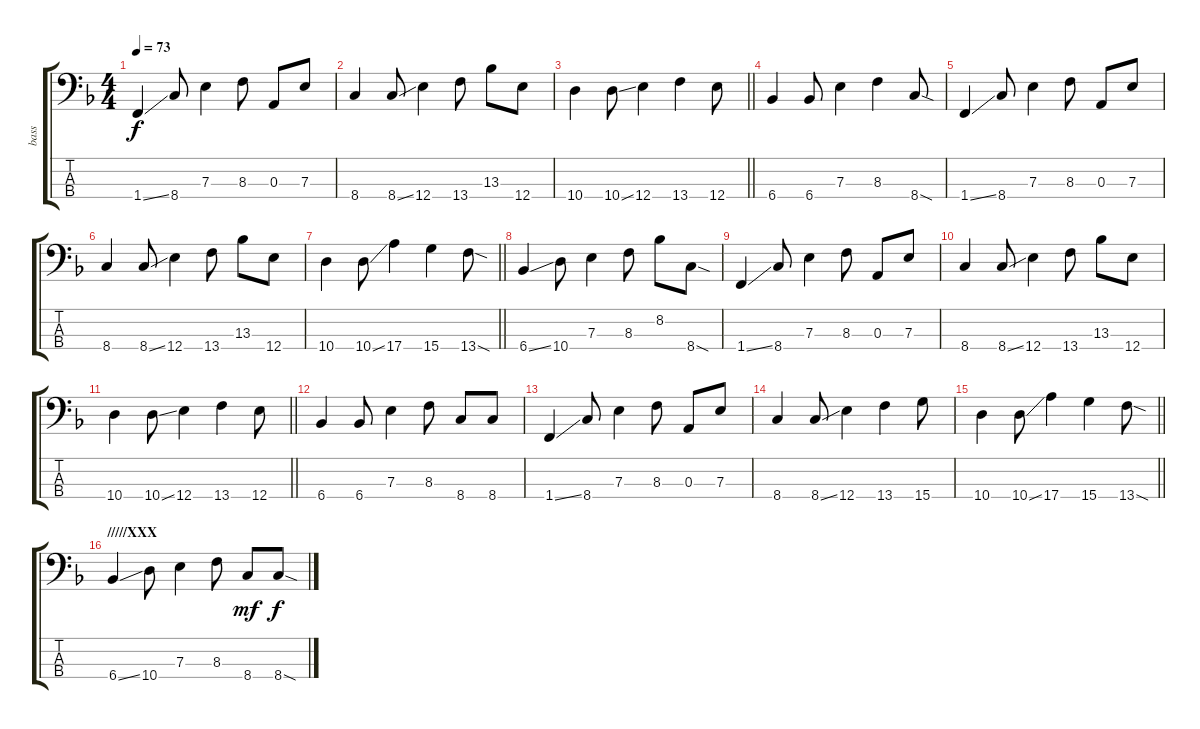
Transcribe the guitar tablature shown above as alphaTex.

\track ("bass" "bass") {instrument fretlessbass}
\staff {score tabs}
\tuning (G2 D2 A1 E1) {hide}
\ts (4 4)
\tempo 73
\clef f4
\ks f
1.4{ss}.4{dy f} 8.4.8 7.3.4 8.3.8 0.3.8 7.3.8 |
8.4.4 8.4{ss}.8 12.4.4 13.4.8 13.3.8 12.4.8 |
\barLineRight lightlight
10.4.4 10.4{ss}.8 12.4.4 13.4.4 12.4.8 |
6.4.4 6.4.8 7.3.4 8.3.4 8.4{sod}.8 |
1.4{ss}.4 8.4.8 7.3.4 8.3.8 0.3.8 7.3.8 |
8.4.4 8.4{ss}.8 12.4.4 13.4.8 13.3.8 12.4.8 |
\barLineRight lightlight
10.4.4 10.4{ss}.8 17.4.4 15.4.4 13.4{sod}.8 |
6.4{ss}.4 10.4.8 7.3.4 8.3.8 8.2.8 8.4{sod}.8 |
1.4{ss}.4 8.4.8 7.3.4 8.3.8 0.3.8 7.3.8 |
8.4.4 8.4{ss}.8 12.4.4 13.4.8 13.3.8 12.4.8 |
\barLineRight lightlight
10.4.4 10.4{ss}.8 12.4.4 13.4.4 12.4.8 |
\section ("" "")
6.4.4 6.4.8 7.3.4 8.3.8 8.4.8 8.4.8 |
1.4{ss}.4 8.4.8 7.3.4 8.3.8 0.3.8 7.3.8 |
8.4.4 8.4{ss}.8 12.4.4 13.4.4 15.4.8 |
\barLineRight lightlight
10.4.4 10.4{ss}.8 17.4.4 15.4.4 13.4{sod}.8 |
\section ("" "/////XXX")
6.4{ss}.4 10.4.8 7.3.4 8.3.8 8.4.8{dy mf} 8.4{sod}.8{dy f}
